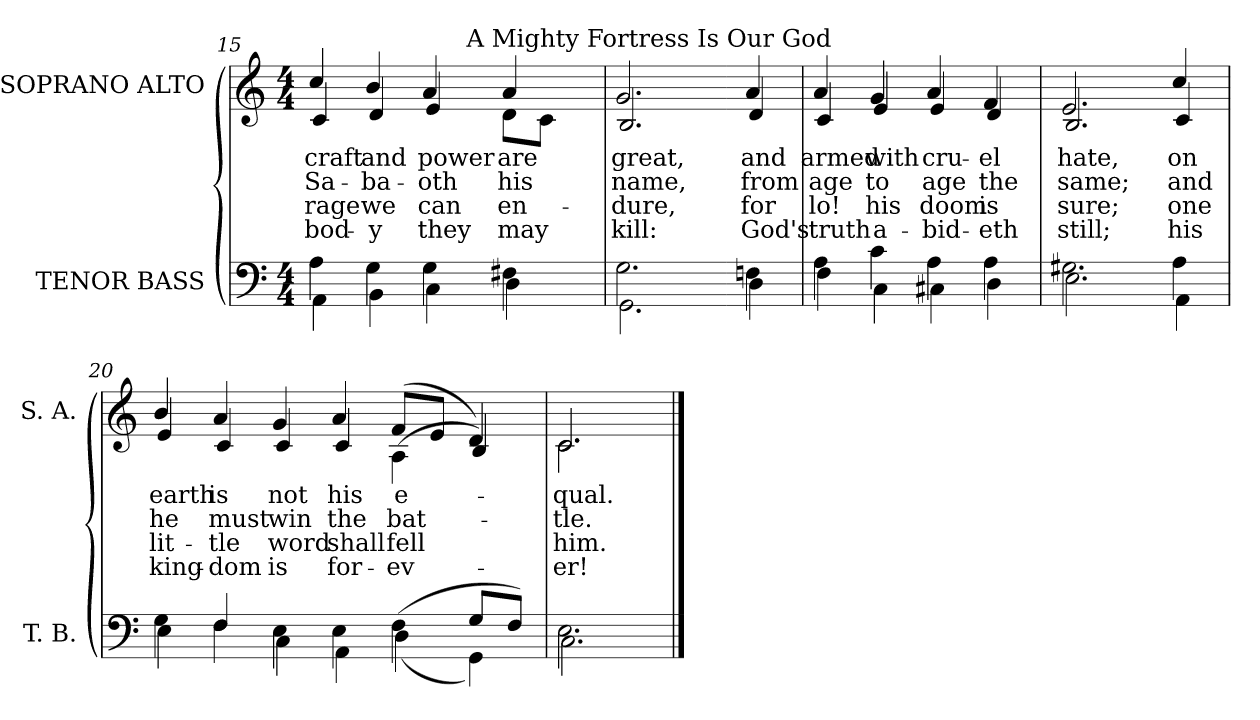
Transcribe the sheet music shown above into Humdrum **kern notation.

**kern	**kern	**text	**text	**text	**text
*part2	*part1	*part1	*part1	*part1	*part1
*staff2	*staff1	*staff1	*staff1	*staff1	*staff1
*I"TENOR BASS	*I"SOPRANO ALTO	*	*	*	*
*I'T. B.	*I'S. A.	*	*	*	*
*clefF4	*clefG2	*	*	*	*
*k[]	*k[]	*	*	*	*
*C:	*C:	*	*	*	*
*M4/4	*M4/4	*	*	*	*
=15	=15	=15	=15	=15	=15
*^	*	*	*	*	*
!	!	!	!LO:LY:b:color=#000000	!LO:LY:b:color=#000000	!LO:LY:b:color=#000000	!LO:LY:b:color=#000000
*	*	*^	*	*	*	*
*	*	*	*^	*	*	*	*
4Ai\	4AAi\	4cci/	4ci/	2ryy	craft	Sa-	rage	bod-
!	!	!	!	!	!LO:LY:b:color=#000000	!LO:LY:b:color=#000000	!LO:LY:b:color=#000000	!LO:LY:b:color=#000000
4Gi\	4BBi\	4bi/	4di/	.	and	-ba-	we	-y
!	!	!	!	!	!LO:LY:b:color=#000000	!LO:LY:b:color=#000000	!LO:LY:b:color=#000000	!LO:LY:b:color=#000000
4Gi\	4Ci\	4ai/	4ei/	8ryy	power	-oth	can	they
.	.	.	.	256..ryy	.	.	.	.
!	!	!	!	!LO:TX:a:t=A Mighty Fortress Is Our God	!	!	!	!
.	.	.	.	4ryy	.	.	.	.
!	!	!	!	!	!LO:LY:b:color=#000000	!LO:LY:b:color=#000000	!LO:LY:b:color=#000000	!LO:LY:b:color=#000000
4F#Xi\	4Di\	4ai/	8di\L	.	are	his	en-	may
.	.	.	8ci\J	.	.	.	.	.
.	.	.	.	16ryy	.	.	.	.
.	.	.	.	32ryy	.	.	.	.
.	.	.	.	64ryy	.	.	.	.
.	.	.	.	128ryy	.	.	.	.
.	.	.	.	1024ryy	.	.	.	.
*	*	*v	*v	*v	*	*	*	*
=16	=16	=16	=16	=16	=16	=16
*	*	*^	*	*	*	*
*	*	*	*^	*	*	*	*
!	!	!	!	!	!LO:LY:b:color=#000000	!LO:LY:b:color=#000000	!LO:LY:b:color=#000000	!LO:LY:b:color=#000000
*	*	*	*v	*v	*	*	*	*
2.Gi\	2.GGi\	2.gi/	2.Bi/	great,	name,	-dure,	kill:
!!LO:LB:g=z	!!
=17-	=17-	=17-	=17-	=17-	=17-	=17-	=17-
!	!	!	!	!LO:LY:b:color=#000000	!LO:LY:b:color=#000000	!LO:LY:b:color=#000000	!LO:LY:b:color=#000000
4Fni\	4Di\	4ai/	4di/	and	from	for	God's
=18	=18	=18	=18	=18	=18	=18	=18
!	!	!	!	!LO:LY:b:color=#000000	!LO:LY:b:color=#000000	!LO:LY:b:color=#000000	!LO:LY:b:color=#000000
4Ai\	4Fi\	4ai/	4ci/	armed	age	lo!	truth
!	!	!	!	!LO:LY:b:color=#000000	!LO:LY:b:color=#000000	!LO:LY:b:color=#000000	!LO:LY:b:color=#000000
4ci\	4Ci\	4gi/	4ei/	with	to	his	a-
!	!	!	!	!LO:LY:b:color=#000000	!LO:LY:b:color=#000000	!LO:LY:b:color=#000000	!LO:LY:b:color=#000000
4Ai\	4C#Xi\	4ai/	4ei/	cru-	age	doom	-bid-
!	!	!	!	!LO:LY:b:color=#000000	!LO:LY:b:color=#000000	!LO:LY:b:color=#000000	!LO:LY:b:color=#000000
4Ai\	4Di\	4fi/	4di/	-el	the	is	-eth
=19	=19	=19	=19	=19	=19	=19	=19
!	!	!	!	!LO:LY:b:color=#000000	!LO:LY:b:color=#000000	!LO:LY:b:color=#000000	!LO:LY:b:color=#000000
2.G#Xi\	2.Ei\	2.ei/	2.Bi/	hate,	same;	sure;	still;
!	!	!	!	!LO:LY:b:color=#000000	!LO:LY:b:color=#000000	!LO:LY:b:color=#000000	!LO:LY:b:color=#000000
4Ai\	4AAi\	4cci/	4ci/	on	and	one	his
=20	=20	=20	=20	=20	=20	=20	=20
!	!	!	!	!LO:LY:b:color=#000000	!LO:LY:b:color=#000000	!LO:LY:b:color=#000000	!LO:LY:b:color=#000000
4Gi\	4Ei\	4bi/	4ei/	earth	he	lit-	king-
!	!	!	!	!LO:LY:b:color=#000000	!LO:LY:b:color=#000000	!LO:LY:b:color=#000000	!LO:LY:b:color=#000000
4Fi/	4Fi\	4ai/	4ci/	is	must	-tle	-dom
!	!	!	!	!LO:LY:b:color=#000000	!LO:LY:b:color=#000000	!LO:LY:b:color=#000000	!LO:LY:b:color=#000000
4Ei\	4Ci\	4gi/	4ci/	not	win	word	is
!	!	!	!	!LO:LY:b:color=#000000	!LO:LY:b:color=#000000	!LO:LY:b:color=#000000	!LO:LY:b:color=#000000
4Ei\	4AAi\	4ai/	4ci/	his	the	shall	for-
!	!	!	!	!LO:LY:b:color=#000000	!LO:LY:b:color=#000000	!LO:LY:b:color=#000000	!LO:LY:b:color=#000000
(4Fi\	(4Di\	(8fi/L	(4Ai\	e-	bat-	fell	-ev-
.	.	8ei/J	.	.	.	.	.
8Gi/L	4GGi\)	4di/)	4Bi/)	.	.	.	.
8Fi/J)	.	.	.	.	.	.	.
=21	=21	=21	=21	=21	=21	=21	=21
!	!	!	!	!LO:LY:b:color=#000000	!LO:LY:b:color=#000000	!LO:LY:b:color=#000000	!LO:LY:b:color=#000000
2.Ei\	2.Ci\	2.ci/	2.ci\	-qual.	-tle.	him.	-er!
*v	*v	*	*	*	*	*	*
*	*v	*v	*	*	*	*
==	==	==	==	==	==
*-	*-	*-	*-	*-	*-
